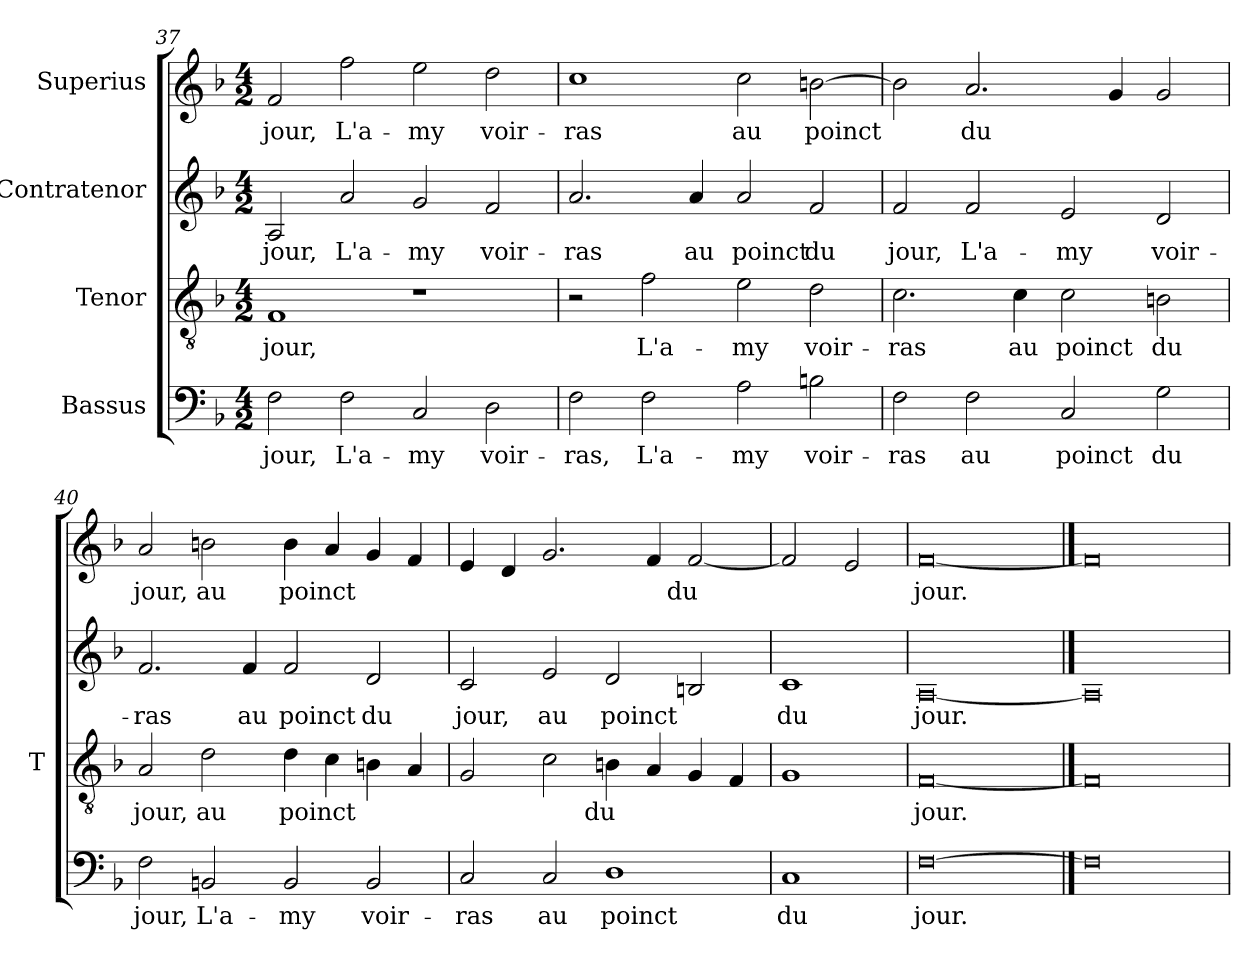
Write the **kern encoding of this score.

**kern	**text	**kern	**text	**kern	**text	**kern	**text
*part4	*part4	*part3	*part3	*part2	*part2	*part1	*part1
*staff4	*staff4	*staff3	*staff3	*staff2	*staff2	*staff1	*staff1
*I"Bassus	*	*I"Tenor	*	*I"Contratenor	*	*I"Superius	*
*	*	*I'T	*	*	*	*	*
*clefF4	*	*clefGv2	*	*clefG2	*	*clefG2	*
*k[b-]	*	*k[b-]	*	*k[b-]	*	*k[b-]	*
*M4/2	*	*M4/2	*	*M4/2	*	*M4/2	*
=37	=37	=37	=37	=37	=37	=37	=37
2F	-jour,	1F	-jour,	2A	-jour,	2f	-jour,
2F	L'a-	.	.	2a	L'a-	2ff	L'a-
2C	-my	1r	.	2g	-my	2ee	-my
2D	voir-	.	.	2f	voir-	2dd	voir-
=38	=38	=38	=38	=38	=38	=38	=38
2F	-ras,	2r	.	2.a	-ras	1cc	-ras
2F	L'a-	2f	L'a-	.	.	.	.
.	.	.	.	4a	-au	.	.
2A	-my	2e	-my	2a	-poinct	2cc	-au
2Bn	voir-	2d	voir-	2f	-du	[2bn	-poinct
=39	=39	=39	=39	=39	=39	=39	=39
2F	-ras	2.c	-ras	2f	-jour,	2b]	.
2F	-au	.	.	2f	L'a-	2.a	-du
.	.	4c	-au	.	.	.	.
2C	-poinct	2c	-poinct	2e	-my	.	.
.	.	.	.	.	.	4g	.
2G	-du	2Bn	-du	2d	voir-	2g	.
=40	=40	=40	=40	=40	=40	=40	=40
2F	-jour,	2A	-jour,	2.f	-ras	2a	-jour,
2BBn	L'a-	2d	-au	.	.	2bn	-au
.	.	.	.	4f	-au	.	.
2BB	-my	4d	-poinct	2f	-poinct	4b	-poinct
.	.	4c	.	.	.	4a	.
2BB	voir-	4Bn	.	2d	-du	4g	.
.	.	4A	.	.	.	4f	.
=41	=41	=41	=41	=41	=41	=41	=41
2C	-ras	2G	.	2c	-jour,	4e	.
.	.	.	.	.	.	4d	.
2C	-au	2c	.	2e	-au	2.g	.
1D	-poinct	4Bn	-du	2d	-poinct	.	.
.	.	4A	.	.	.	4f	.
.	.	4G	.	2Bn	.	[2f	-du
.	.	4F	.	.	.	.	.
=42	=42	=42	=42	=42	=42	=42	=42
1C	-du	1G	.	1c	-du	2f]	.
.	.	.	.	.	.	2e	.
=43	=43	=43	=43	=43	=43	=43	=43
[0F	-jour.	[0F	-jour.	[0A	-jour.	[0f	-jour.
==44	==44	==44	==44	==44	==44	==44	==44
0F]	.	0F]	.	0A]	.	0f]	.
=	=	=	=	=	=	=	=
*-	*-	*-	*-	*-	*-	*-	*-
